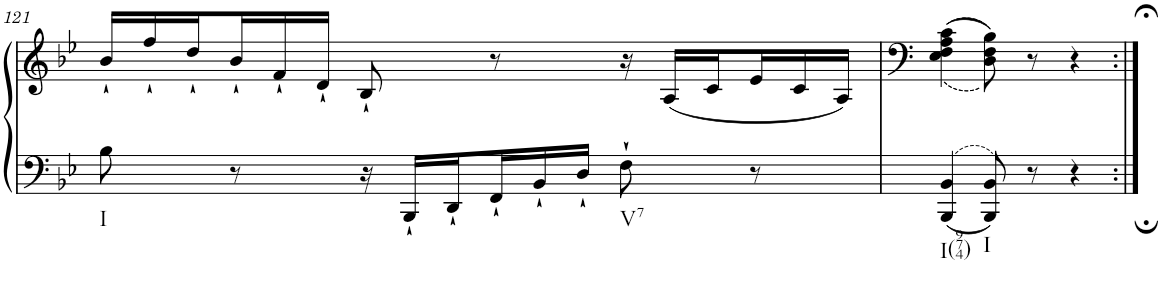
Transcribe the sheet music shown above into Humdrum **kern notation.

**kern	**kern
*part1	*part1
*staff2	*staff1
*I"unbenannt2	*
!!LO:PB:g=z
*clefF4	*clefG2
*k[b-e-]	*k[b-e-]
*M3/4	*M3/4
*	*Xtuplet
=121	=121
!LO:TX:b:t=I	!
8B-\	24b-`/LL
.	24ff`/
.	24dd`/
8r	24b-`/
.	24f`/
.	24d`/JJ
*Xtuplet	*
24r	8B-`/
24BBB-`/LL	.
24DD`/	.
24FF`/	8r
24BB-`/	.
24D`/JJ	.
!LO:TX:b:t=V7	!
8F`\	24r
.	(24A/LL
.	24c/
8r	24e-/
.	24c/
.	24A/JJ)
=122	=122
!LO:TX:b:t=I(974)	!
4BBB-/ 4BB-/	(<((<(4E-\ 4F\ 4A\ 4c\
!LO:TX:b:t=I	!
8BBB-/ 8BB-/	8D\ 8F\ 8B-\))))
8r	8r
4r;	4r;<
=:|!	=:|!
*-	*-
